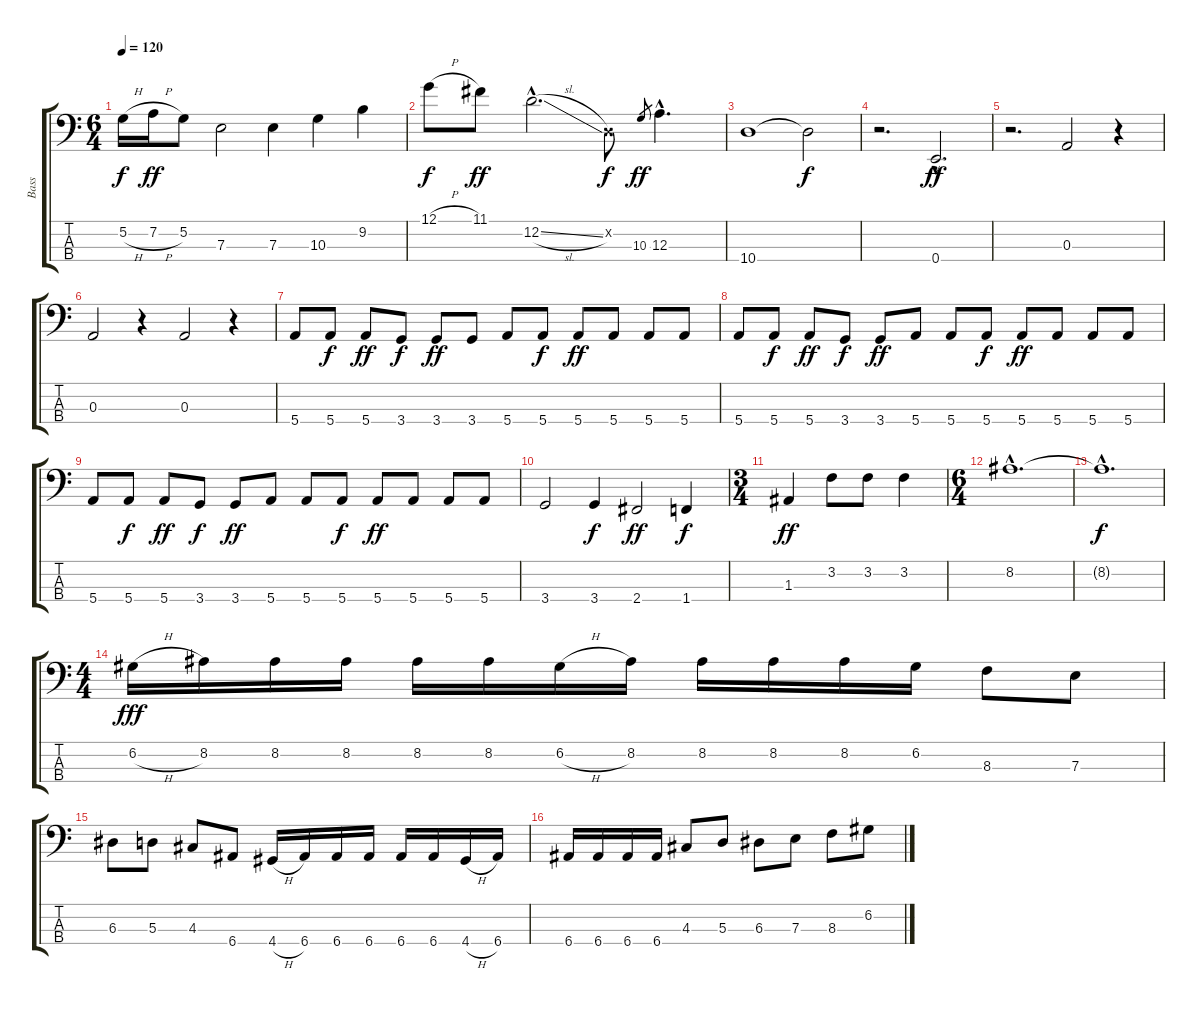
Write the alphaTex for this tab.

\track ("Bass" "Bass") {instrument fretlessbass}
\staff {score tabs}
\tuning (G2 D2 A1 E1) {hide}
\ts (6 4)
\tempo 120
\clef f4
\ks c
5.2{h}.16{dy f} 7.2{h}.16{dy ff} 5.2.8 7.3.2 7.3.4 10.3.4 9.2.4 |
12.1{h}.8{dy f} 11.1.8{dy ff} 12.2{sl hac}.2{d} 0.2{x}.8{dy f} 10.3.8{gr dy ff} 12.3{hac}.4{d} |
10.4.1 10.4{t}.2{dy f} |
r.2{d} 0.4{hac}.2{d dy ff} |
r.2{d} 0.3.2 r.4 |
0.3.2 r.4 0.3.2 r.4 |
5.4.8 5.4.8{dy f} 5.4.8{dy ff} 3.4.8{dy f} 3.4.8{dy ff} 3.4.8 5.4.8 5.4.8{dy f} 5.4.8{dy ff} 5.4.8 5.4.8 5.4.8 |
5.4.8 5.4.8{dy f} 5.4.8{dy ff} 3.4.8{dy f} 3.4.8{dy ff} 5.4.8 5.4.8 5.4.8{dy f} 5.4.8{dy ff} 5.4.8 5.4.8 5.4.8 |
5.4.8 5.4.8{dy f} 5.4.8{dy ff} 3.4.8{dy f} 3.4.8{dy ff} 5.4.8 5.4.8 5.4.8{dy f} 5.4.8{dy ff} 5.4.8 5.4.8 5.4.8 |
3.4.2 3.4.4{dy f} 2.4.2{dy ff} 1.4.4{dy f} |
\ts (3 4)
1.3.4{dy ff} 3.2.8 3.2.8 3.2.4 |
\ts (6 4)
8.2{hac}.1{d} |
8.2{hac t}.1{d dy f} |
\ts (4 4)
6.2{h}.16{dy fff} 8.2.16 8.2.16 8.2.16 8.2.16 8.2.16 6.2{h}.16 8.2.16 8.2.16 8.2.16 8.2.16 6.2.16 8.3.8 7.3.8 |
6.3.8 5.3.8 4.3.8 6.4.8 4.4{h}.16 6.4.16 6.4.16 6.4.16 6.4.16 6.4.16 4.4{h}.16 6.4.16 |
6.4.16 6.4.16 6.4.16 6.4.16 4.3.8 5.3.8 6.3.8 7.3.8 8.3.8 6.2.8
